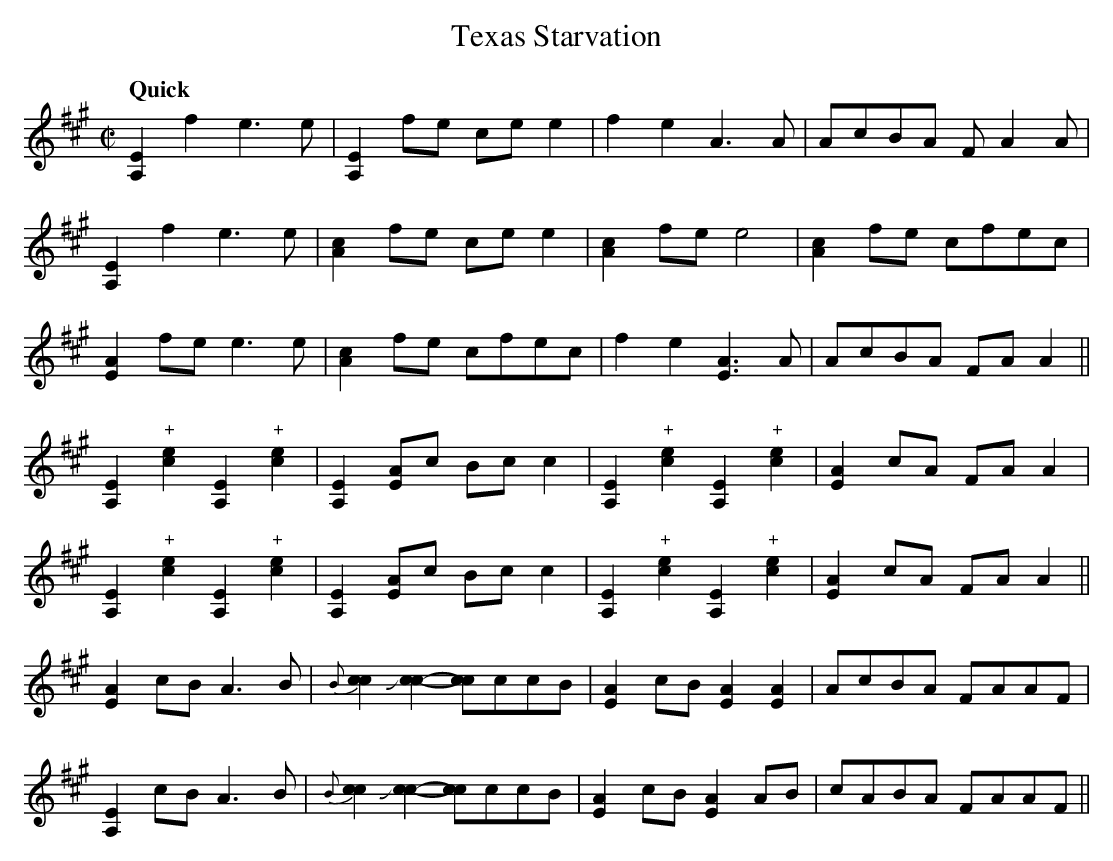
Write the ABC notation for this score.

X:1
T:Texas Starvation
M:C|
L:1/8
Q:"Quick"
K:A
[A,2E2]f2 e3e|[A,2E2]fe cee2|f2e2 A3A|AcBA FA2A|
[A,2E2]f2 e3e|[A2c2]fe cee2|[A2c2]fe e4|[A2c2]fe cfec|
[E2A2]fe e3e|[A2c2]fe cfec|f2e2 [E3A3]A|AcBA FAA2||
[A,2E2]"+"[c2e2][A,2E2]"+"[c2e2]|[A,2E2][EA]c Bc c2|[A,2E2]"+"[c2e2][A,2E2]"+"[c2e2]|[E2A2]cA FA A2|
[A,2E2]"+"[c2e2][A,2E2]"+"[c2e2]|[A,2E2][EA]c Bc c2|[A,2E2]"+"[c2e2][A,2E2]"+"[c2e2]|[E2A2]cA FA A2||
[E2A2]cB A3B|{B}[c2c2]+slide+[c2c2]- [cc]ccB|[E2A2]cB [E2A2][E2A2]|AcBA FAAF|
[A,2E2]cB A3B| {B}[c2c2]+slide+[c2c2]- [cc]ccB|[E2A2]cB [E2A2]AB|cABA FAAF||
